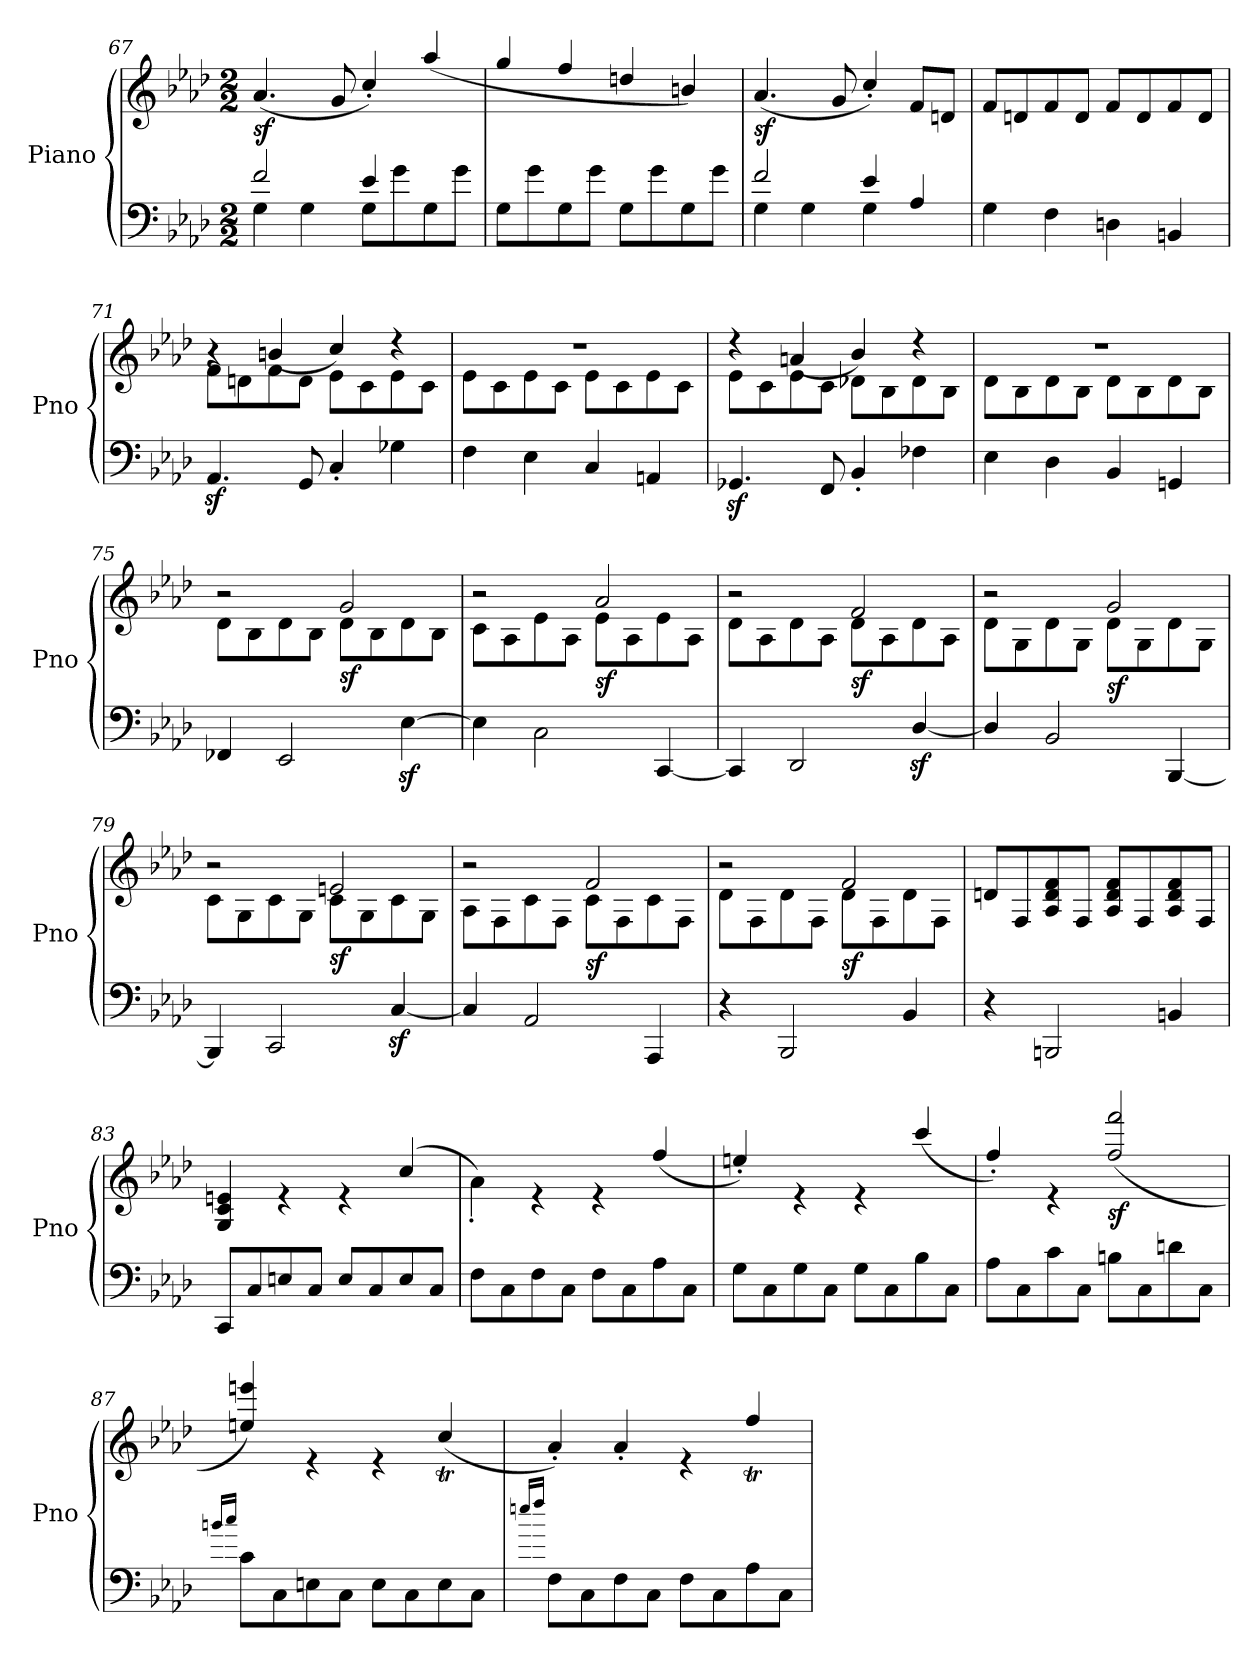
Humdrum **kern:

**kern	**kern	**dynam
*part1	*part1	*part1
*staff2	*staff1	*staff1/2
*I"Piano	*	*
*I'Pno	*	*
*clefF4	*clefG2	*
*k[b-e-a-d-]	*k[b-e-a-d-]	*
*f:	*f:	*
*M2/2	*M2/2	*
=67	=67	=67
*^	*^	*
!	!	!	!	!LO:DY:b
2f/	4G\	1ryy	(>4.a-/	sf
.	4G\	.	.	.
.	.	.	8g/	.
4e-/	8G\L	.	4cc'/)	.
.	8g\	.	.	.
4ryy	8G\	.	(>4aa-/	.
.	8g\J	.	.	.
*v	*v	*	*	*
=68	=68	=68	=68
8G\L	1ryy	4gg/	.
8g\	.	.	.
8G\	.	4ff/	.
8g\J	.	.	.
8G\L	.	4ddn/	.
8g\	.	.	.
8G\	.	4bn/)	.
8g\J	.	.	.
=69	=69	=69	=69
*^	*	*	*
!	!	!	!	!LO:DY:b
2f/	4G\	1ryy	(>4.a-/	sf
.	4G\	.	.	.
.	.	.	8g/	.
4e-/	4G\	.	4cc'/)	.
4A-/	4ryy	.	8f/L	.
.	.	.	8dn/J	.
*v	*v	*	*	*
!!LO:LB:g=z	!!
=70	=70	=70	=70
4G\	1ryy	8f/L	.
.	.	8dn/	.
4F\	.	8f/	.
.	.	8d/J	.
4Dn\	.	8f/L	.
.	.	8d/	.
4BBn/	.	8f/	.
.	.	8d/J	.
=71	=71	=71	=71
*	*	*^	*
4.AA-z</	1ryy	4r	8f\L	.
.	.	.	8dn\	.
.	.	(>4bn/	8f\	.
8GG/	.	.	8d\J	.
4C'/	.	4cc/)	8e-\L	.
.	.	.	8c\	.
4G-X\	.	4rdd	8e-\	.
.	.	.	8c\J	.
=72	=72	=72	=72	=72
4F\	1ryy	1rdd	8e-\L	.
.	.	.	8c\	.
4E-\	.	.	8e-\	.
.	.	.	8c\J	.
4C/	.	.	8e-\L	.
.	.	.	8c\	.
4AAn/	.	.	8e-\	.
.	.	.	8c\J	.
=73	=73	=73	=73	=73
4.GG-Xz</	1ryy	4rdd	8e-\L	.
.	.	.	8c\	.
.	.	(>4an/	8e-\	.
8FF/	.	.	8c\J	.
4BB-'/	.	4b-/)	8d-X\L	.
.	.	.	8B-\	.
4F-X\	.	4rdd	8d-\	.
.	.	.	8B-\J	.
!!LO:PB:g=z	!!	!!
=74	=74	=74	=74	=74
4E-\	1ryy	1rdd	8d-\L	.
.	.	.	8B-\	.
4D-\	.	.	8d-\	.
.	.	.	8B-\J	.
4BB-/	.	.	8d-\L	.
.	.	.	8B-\	.
4GGn/	.	.	8d-\	.
.	.	.	8B-\J	.
=75	=75	=75	=75	=75
4FF-X/	1ryy	2r	8d-\L	.
.	.	.	8B-\	.
2EE-/	.	.	8d-\	.
.	.	.	8B-\J	.
!	!	!	!	!LO:DY:b
.	.	2g/	8d-\L	sf
.	.	.	8B-\	.
[4E-z<\	.	.	8d-\	.
.	.	.	8B-\J	.
=76	=76	=76	=76	=76
4E-\]	1ryy	2r	8c\L	.
.	.	.	8A-\	.
2C\	.	.	8e-\	.
.	.	.	8A-\J	.
!	!	!	!	!LO:DY:b
.	.	2a-/	8e-\L	sf
.	.	.	8A-\	.
[4CC/	.	.	8e-\	.
.	.	.	8A-\J	.
=77	=77	=77	=77	=77
4CC/]	1ryy	2r	8d-\L	.
.	.	.	8A-\	.
2DD-/	.	.	8d-\	.
.	.	.	8A-\J	.
!	!	!	!	!LO:DY:b
.	.	2f/	8d-\L	sf
.	.	.	8A-\	.
[4D-z</	.	.	8d-\	.
.	.	.	8A-\J	.
!!LO:LB:g=z	!!	!!
=78	=78	=78	=78	=78
4D-/]	1ryy	2r	8d-\L	.
.	.	.	8G\	.
2BB-/	.	.	8d-\	.
.	.	.	8G\J	.
!	!	!	!	!LO:DY:b
.	.	2g/	8d-\L	sf
.	.	.	8G\	.
[4BBB-/	.	.	8d-\	.
.	.	.	8G\J	.
=79	=79	=79	=79	=79
4BBB-/]	1ryy	2r	8c\L	.
.	.	.	8G\	.
2CC/	.	.	8c\	.
.	.	.	8G\J	.
!	!	!	!	!LO:DY:b
.	.	2en/	8c\L	sf
.	.	.	8G\	.
[4Cz</	.	.	8c\	.
.	.	.	8G\J	.
=80	=80	=80	=80	=80
4C/]	1ryy	2r	8A-\L	.
.	.	.	8F\	.
2AA-/	.	.	8c\	.
.	.	.	8F\J	.
!	!	!	!	!LO:DY:b
.	.	2f/	8c\L	sf
.	.	.	8F\	.
4AAA-/	.	.	8c\	.
.	.	.	8F\J	.
=81	=81	=81	=81	=81
4r	1ryy	2r	8d-\L	.
.	.	.	8F\	.
2BBB-/	.	.	8d-\	.
.	.	.	8F\J	.
!	!	!	!	!LO:DY:b
.	.	2f/	8d-\L	sf
.	.	.	8F\	.
4BB-/	.	.	8d-\	.
.	.	.	8F\J	.
*	*	*v	*v	*
!!LO:LB:g=z
=82	=82	=82	=82
4r	1ryy	8dn/L	.
.	.	8F/	.
2BBBn/	.	8A-/ 8d/ 8f/	.
.	.	8F/J	.
.	.	8A-/ 8d/ 8f/L	.
.	.	8F/	.
4BBn/	.	8A-/ 8d/ 8f/	.
.	.	8F/J	.
=83	=83	=83	=83
8CC/L	1ryy	4G/ 4c/ 4en/	.
8C/	.	.	.
8En/	.	4r	.
8C/J	.	.	.
8E/L	.	4r	.
8C/	.	.	.
8E/	.	(>4cc/	.
8C/J	.	.	.
=84	=84	=84	=84
8F\L	1ryy	4a-'\)	.
8C\	.	.	.
8F\	.	4r	.
8C\J	.	.	.
8F\L	.	4r	.
8C\	.	.	.
8A-\	.	(>4ff/	.
8C\J	.	.	.
=85	=85	=85	=85
8G\L	1ryy	4een'/)	.
8C\	.	.	.
8G\	.	4r	.
8C\J	.	.	.
8G\L	.	4r	.
8C\	.	.	.
8B-\	.	(>4ccc/	.
8C\J	.	.	.
!!LO:LB:g=z	!!
=86	=86	=86	=86
8A-\L	1ryy	4ff'/)	.
8C\	.	.	.
8c\	.	4r	.
8C\J	.	.	.
!	!	!	!LO:DY:b
8Bn\L	.	(>2ff/ 2fff/	sf
8C\	.	.	.
8dn\	.	.	.
8C\J	.	.	.
=87	=87	=87	=87
16qbn/LL	.	.	.
16qcc/JJ	.	.	.
8c\L	1ryy	4een/ 4eeen/)	.
8C\	.	.	.
8En\	.	4r	.
8C\J	.	.	.
8E\L	.	4r	.
8C\	.	.	.
8E\	.	(>4cct/	.
8C\J	.	.	.
=88	=88	=88	=88
16qeen/LL	.	.	.
16qff/JJ	.	.	.
8F\L	1ryy	4a-'/)	.
8C\	.	.	.
8F\	.	4a-'/	.
8C\J	.	.	.
8F\L	.	4r	.
8C\	.	.	.
8A-\	.	4ffT/	.
8C\J	.	.	.
*	*v	*v	*
=	=	=
*-	*-	*-
